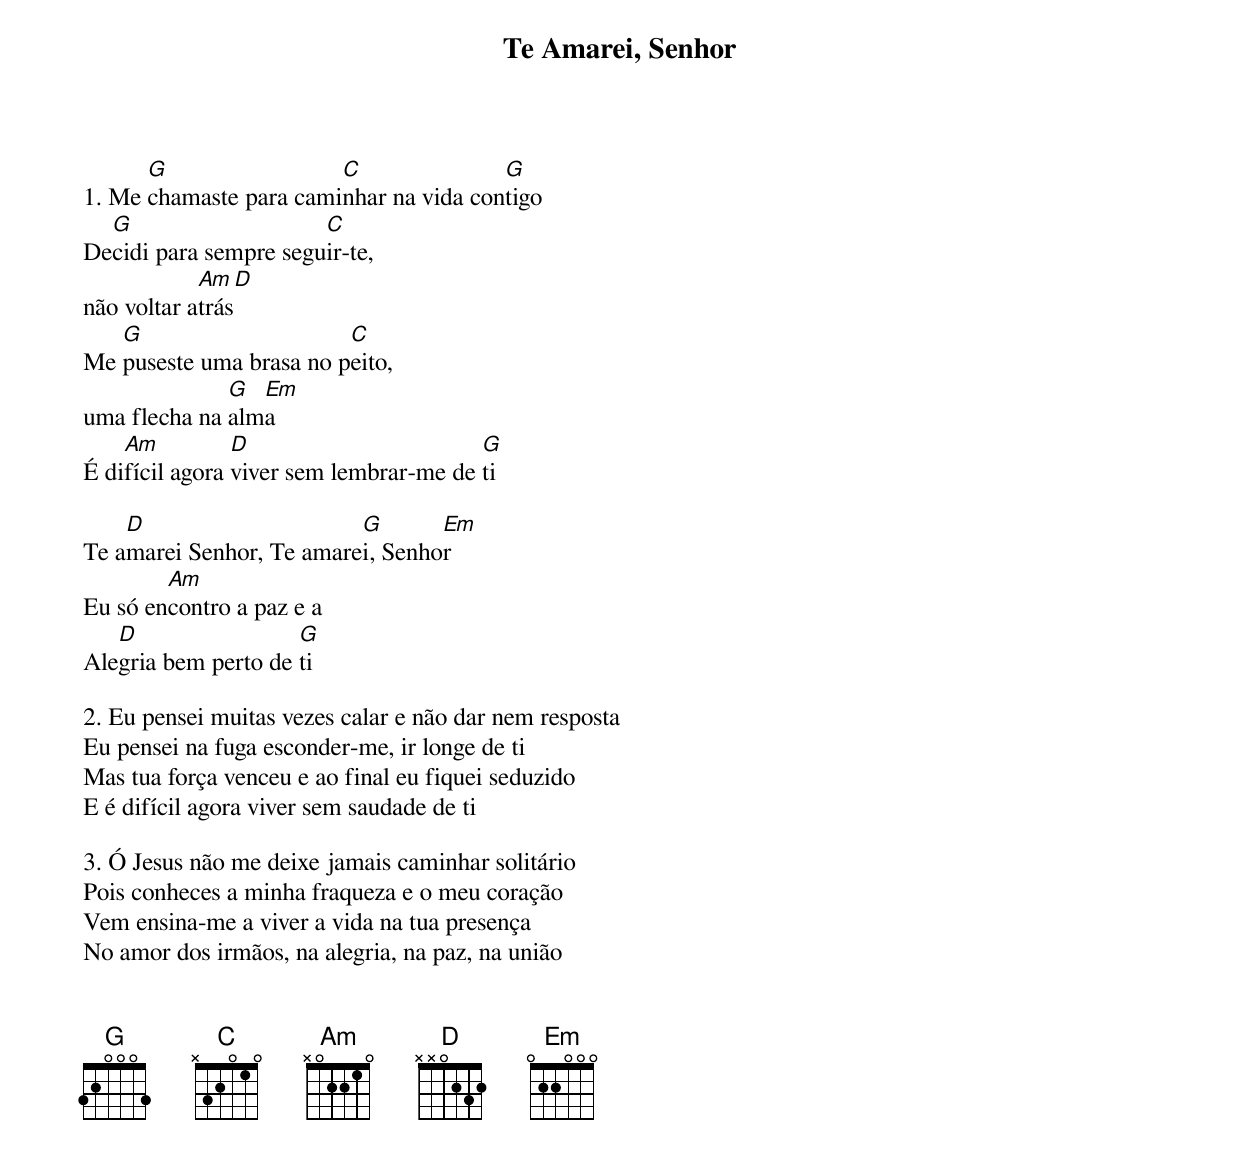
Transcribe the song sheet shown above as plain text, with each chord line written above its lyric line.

Te Amarei, Senhor

      G                 C               G
1. Me chamaste para caminhar na vida contigo
  G                    C
Decidi para sempre seguir-te,
            Am   D
não voltar atrás
   G                     C
Me puseste uma brasa no peito,
              G  Em
uma flecha na alma
    Am          D                       G
É difícil agora viver sem lembrar-me de ti

    D                     G       Em
Te amarei Senhor, Te amarei, Senhor
        Am
Eu só encontro a paz e a
   D                 G
Alegria bem perto de ti

2. Eu pensei muitas vezes calar e não dar nem resposta
Eu pensei na fuga esconder-me, ir longe de ti
Mas tua força venceu e ao final eu fiquei seduzido
E é difícil agora viver sem saudade de ti

3. Ó Jesus não me deixe jamais caminhar solitário
Pois conheces a minha fraqueza e o meu coração
Vem ensina-me a viver a vida na tua presença
No amor dos irmãos, na alegria, na paz, na união

<iframe src="https://www.youtube.com/embed/rXCt1Ea1xzM" frameborder="0"></iframe>
